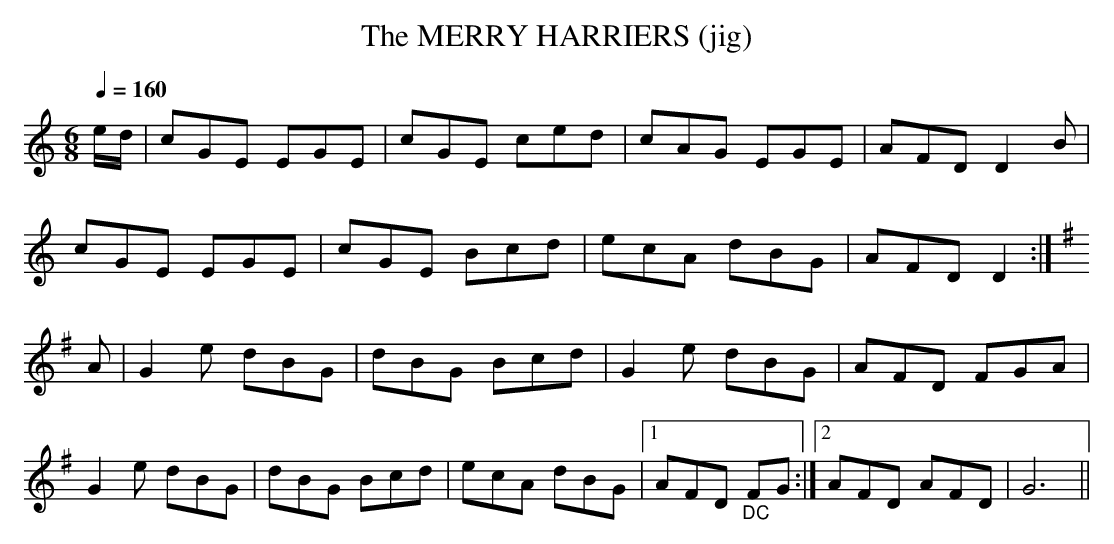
X:1
T:MERRY HARRIERS (jig), The
Q:1/4=160
L:1/8
M:6/8
K:C
e/d/|cGE EGE|cGE ced|cAG EGE|AFD D2B|
cGE EGE|cGE Bcd|ecA dBG|AFD D2 :|
K:G
A|G2e dBG|dBG Bcd|G2e dBG|AFD FGA|
G2e dBG|dBG Bcd|ecA dBG|1 AFD "_DC"FG :|\
[2 AFD AFD |G6||
